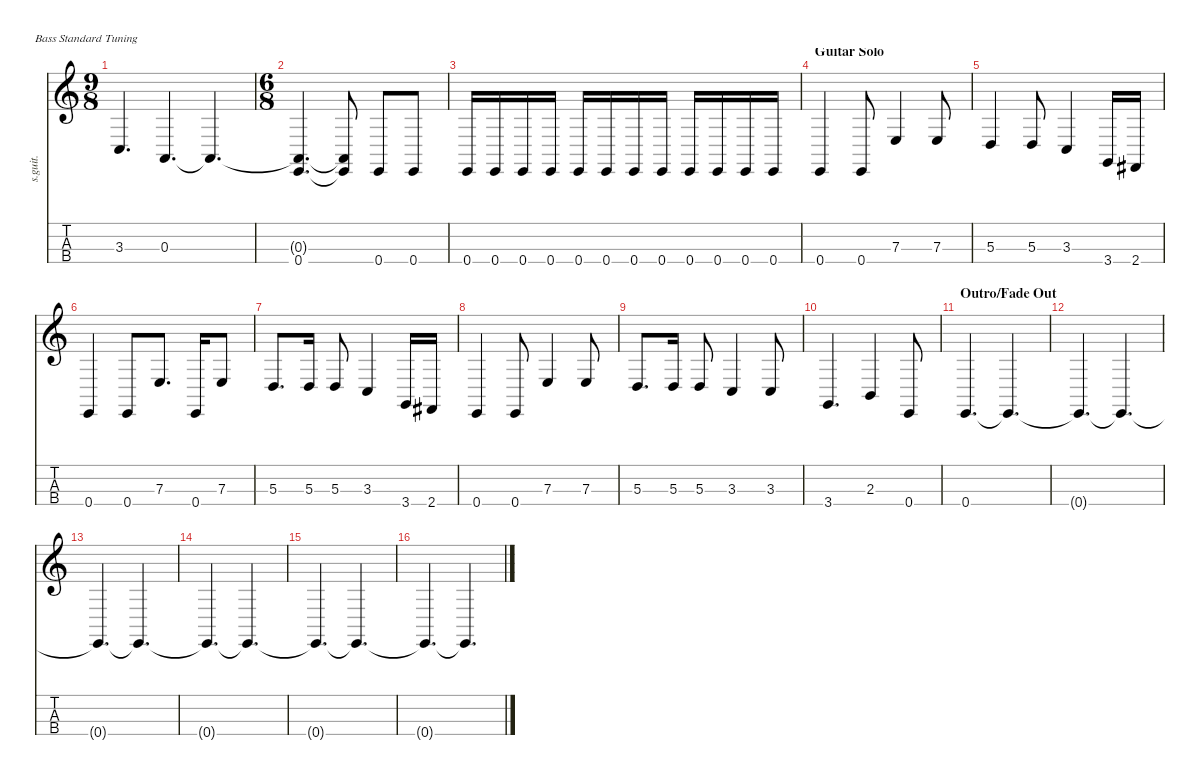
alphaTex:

\defaultSystemsLayout 4
\hideDynamics
\bracketExtendMode nobrackets
\track ("Jason Newsted - Bass Guitar" "s.guit.") {instrument fretlessbass}
\staff {score tabs}
\tuning (G2 D2 A1 E1)
\ts (9 8)
\beaming (8 2 2 2 2)
\tempo (71 hide)
\clef g2
\ks c
3.3.4{d lyrics (0 "") lyrics (1 "") lyrics (2 "") lyrics (3 "") lyrics (4 "") dy fff} 0.3.4{d lyrics (0 "") lyrics (1 "") lyrics (2 "") lyrics (3 "") lyrics (4 "")} 0.3{t}.4{d lyrics (0 "") lyrics (1 "") lyrics (2 "") lyrics (3 "") lyrics (4 "")} |
\ts (6 8)
\beaming (8 2 2 2 2)
(0.3{t} 0.4).4{d lyrics (0 "") lyrics (1 "") lyrics (2 "") lyrics (3 "") lyrics (4 "")} (0.3{t} 0.4{t}).8{lyrics (0 "") lyrics (1 "") lyrics (2 "") lyrics (3 "") lyrics (4 "")} 0.4.8{lyrics (0 "") lyrics (1 "") lyrics (2 "") lyrics (3 "") lyrics (4 "")} 0.4.8{lyrics (0 "") lyrics (1 "") lyrics (2 "") lyrics (3 "") lyrics (4 "")} |
0.4.16{lyrics (0 "") lyrics (1 "") lyrics (2 "") lyrics (3 "") lyrics (4 "")} 0.4.16{lyrics (0 "") lyrics (1 "") lyrics (2 "") lyrics (3 "") lyrics (4 "")} 0.4.16{lyrics (0 "") lyrics (1 "") lyrics (2 "") lyrics (3 "") lyrics (4 "")} 0.4.16{lyrics (0 "") lyrics (1 "") lyrics (2 "") lyrics (3 "") lyrics (4 "")} 0.4.16{lyrics (0 "") lyrics (1 "") lyrics (2 "") lyrics (3 "") lyrics (4 "")} 0.4.16{lyrics (0 "") lyrics (1 "") lyrics (2 "") lyrics (3 "") lyrics (4 "")} 0.4.16{lyrics (0 "") lyrics (1 "") lyrics (2 "") lyrics (3 "") lyrics (4 "")} 0.4.16{lyrics (0 "") lyrics (1 "") lyrics (2 "") lyrics (3 "") lyrics (4 "")} 0.4.16{lyrics (0 "") lyrics (1 "") lyrics (2 "") lyrics (3 "") lyrics (4 "")} 0.4.16{lyrics (0 "") lyrics (1 "") lyrics (2 "") lyrics (3 "") lyrics (4 "")} 0.4.16{lyrics (0 "") lyrics (1 "") lyrics (2 "") lyrics (3 "") lyrics (4 "")} 0.4.16{lyrics (0 "") lyrics (1 "") lyrics (2 "") lyrics (3 "") lyrics (4 "")} |
\section ("" "Guitar Solo")
0.4.4{lyrics (0 "") lyrics (1 "") lyrics (2 "") lyrics (3 "") lyrics (4 "")} 0.4.8{lyrics (0 "") lyrics (1 "") lyrics (2 "") lyrics (3 "") lyrics (4 "")} 7.3.4{lyrics (0 "") lyrics (1 "") lyrics (2 "") lyrics (3 "") lyrics (4 "")} 7.3.8{lyrics (0 "") lyrics (1 "") lyrics (2 "") lyrics (3 "") lyrics (4 "")} |
5.3.4{lyrics (0 "") lyrics (1 "") lyrics (2 "") lyrics (3 "") lyrics (4 "")} 5.3.8{lyrics (0 "") lyrics (1 "") lyrics (2 "") lyrics (3 "") lyrics (4 "")} 3.3.4{lyrics (0 "") lyrics (1 "") lyrics (2 "") lyrics (3 "") lyrics (4 "")} 3.4.16{lyrics (0 "") lyrics (1 "") lyrics (2 "") lyrics (3 "") lyrics (4 "")} 2.4{acc #}.16{lyrics (0 "") lyrics (1 "") lyrics (2 "") lyrics (3 "") lyrics (4 "")} |
0.4.4{lyrics (0 "") lyrics (1 "") lyrics (2 "") lyrics (3 "") lyrics (4 "")} 0.4.8{lyrics (0 "") lyrics (1 "") lyrics (2 "") lyrics (3 "") lyrics (4 "")} 7.3.8{d lyrics (0 "") lyrics (1 "") lyrics (2 "") lyrics (3 "") lyrics (4 "")} 0.4.16{lyrics (0 "") lyrics (1 "") lyrics (2 "") lyrics (3 "") lyrics (4 "")} 7.3.8{lyrics (0 "") lyrics (1 "") lyrics (2 "") lyrics (3 "") lyrics (4 "")} |
5.3.8{d lyrics (0 "") lyrics (1 "") lyrics (2 "") lyrics (3 "") lyrics (4 "")} 5.3.16{lyrics (0 "") lyrics (1 "") lyrics (2 "") lyrics (3 "") lyrics (4 "")} 5.3.8{lyrics (0 "") lyrics (1 "") lyrics (2 "") lyrics (3 "") lyrics (4 "")} 3.3.4{lyrics (0 "") lyrics (1 "") lyrics (2 "") lyrics (3 "") lyrics (4 "")} 3.4.16{lyrics (0 "") lyrics (1 "") lyrics (2 "") lyrics (3 "") lyrics (4 "")} 2.4{acc #}.16{lyrics (0 "") lyrics (1 "") lyrics (2 "") lyrics (3 "") lyrics (4 "")} |
0.4.4{lyrics (0 "") lyrics (1 "") lyrics (2 "") lyrics (3 "") lyrics (4 "")} 0.4.8{lyrics (0 "") lyrics (1 "") lyrics (2 "") lyrics (3 "") lyrics (4 "")} 7.3.4{lyrics (0 "") lyrics (1 "") lyrics (2 "") lyrics (3 "") lyrics (4 "")} 7.3.8{lyrics (0 "") lyrics (1 "") lyrics (2 "") lyrics (3 "") lyrics (4 "")} |
5.3.8{d lyrics (0 "") lyrics (1 "") lyrics (2 "") lyrics (3 "") lyrics (4 "")} 5.3.16{lyrics (0 "") lyrics (1 "") lyrics (2 "") lyrics (3 "") lyrics (4 "")} 5.3.8{lyrics (0 "") lyrics (1 "") lyrics (2 "") lyrics (3 "") lyrics (4 "")} 3.3.4{lyrics (0 "") lyrics (1 "") lyrics (2 "") lyrics (3 "") lyrics (4 "")} 3.3.8{lyrics (0 "") lyrics (1 "") lyrics (2 "") lyrics (3 "") lyrics (4 "")} |
3.4.4{d lyrics (0 "") lyrics (1 "") lyrics (2 "") lyrics (3 "") lyrics (4 "")} 2.3.4{lyrics (0 "") lyrics (1 "") lyrics (2 "") lyrics (3 "") lyrics (4 "")} 0.4.8{lyrics (0 "") lyrics (1 "") lyrics (2 "") lyrics (3 "") lyrics (4 "")} |
\section ("" "Outro/Fade Out")
0.4.4{d lyrics (0 "") lyrics (1 "") lyrics (2 "") lyrics (3 "") lyrics (4 "")} 0.4{t}.4{d lyrics (0 "") lyrics (1 "") lyrics (2 "") lyrics (3 "") lyrics (4 "")} |
0.4{t}.4{d lyrics (0 "") lyrics (1 "") lyrics (2 "") lyrics (3 "") lyrics (4 "")} 0.4{t}.4{d lyrics (0 "") lyrics (1 "") lyrics (2 "") lyrics (3 "") lyrics (4 "")} |
0.4{t}.4{d lyrics (0 "") lyrics (1 "") lyrics (2 "") lyrics (3 "") lyrics (4 "")} 0.4{t}.4{d lyrics (0 "") lyrics (1 "") lyrics (2 "") lyrics (3 "") lyrics (4 "")} |
0.4{t}.4{d lyrics (0 "") lyrics (1 "") lyrics (2 "") lyrics (3 "") lyrics (4 "")} 0.4{t}.4{d lyrics (0 "") lyrics (1 "") lyrics (2 "") lyrics (3 "") lyrics (4 "")} |
0.4{t}.4{d lyrics (0 "") lyrics (1 "") lyrics (2 "") lyrics (3 "") lyrics (4 "")} 0.4{t}.4{d lyrics (0 "") lyrics (1 "") lyrics (2 "") lyrics (3 "") lyrics (4 "")} |
0.4{t}.4{d lyrics (0 "") lyrics (1 "") lyrics (2 "") lyrics (3 "") lyrics (4 "")} 0.4{t}.4{d lyrics (0 "") lyrics (1 "") lyrics (2 "") lyrics (3 "") lyrics (4 "")}
